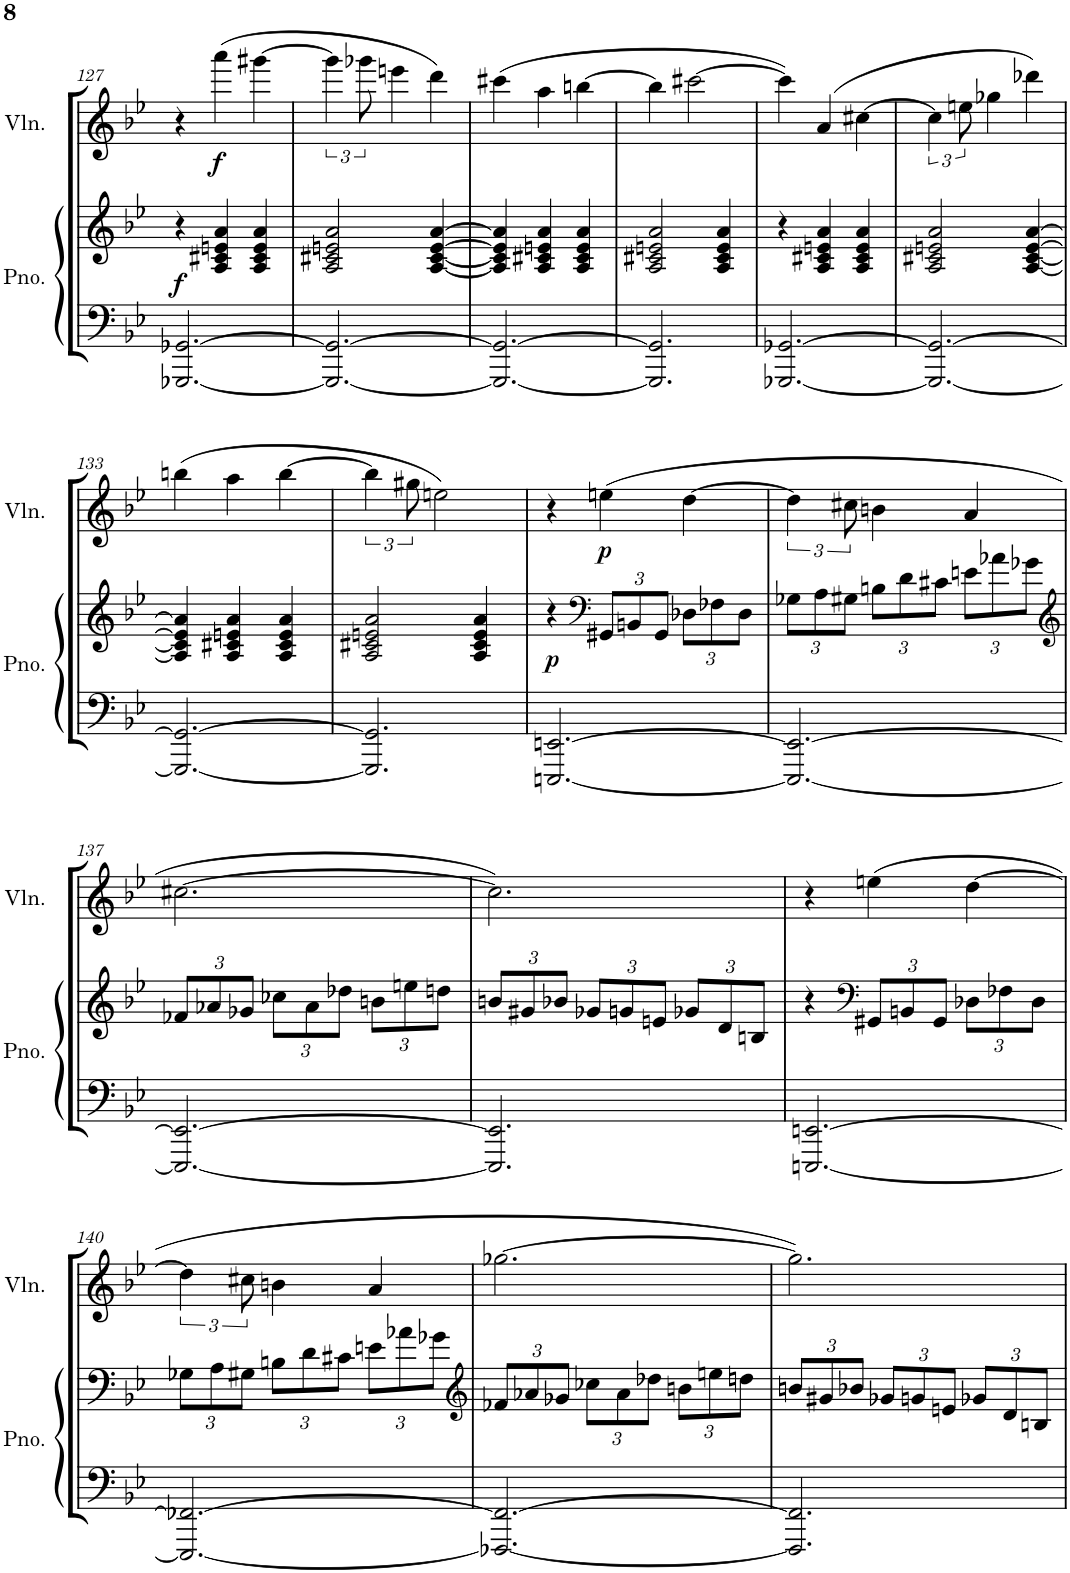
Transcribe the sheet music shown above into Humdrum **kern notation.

**kern	**kern	**dynam	**kern	**dynam
*part2	*part2	*part2	*part1	*part1
*staff3	*staff2	*staff2/3	*staff1	*staff1
*I"Piano	*	*	*I"Violin	*
*I'Pno.	*	*	*I'Vln.	*
!!LO:PB:g=z
*clefF4	*clefG2	*	*clefG2	*
*k[b-e-]	*k[b-e-]	*	*k[b-e-]	*
*M3/4	*M3/4	*	*M3/4	*
=127	=127	=127	=127	=127
!	!	!LO:DY:a=2	!	!
[2.GGG-X/ [2.GG-X/	4r	f	4r	.
!	!	!	!	!LO:DY:b
.	4A/ 4c#X/ 4en/ 4a/	.	(4aaa\	f
.	4A/ 4c#/ 4e/ 4a/	.	[4ggg#X\	.
=128	=128	=128	=128	=128
2.GGG-/_ 2.GG-/_	2A/ 2c#X/ 2en/ 2a/	.	6ggg#\]	.
.	.	.	12ggg-X\	.
.	.	.	4eeen\	.
.	[4A/ [4c#/ [4e/ [4a/	.	4ddd\)	.
=129	=129	=129	=129	=129
2.GGG-/_ 2.GG-/_	4A/] 4c#/] 4e/] 4a/]	.	(4ccc#X\	.
.	4A/ 4c#X/ 4en/ 4a/	.	4aa\	.
.	4A/ 4c#/ 4e/ 4a/	.	[4bbn\	.
=130	=130	=130	=130	=130
2.GGG-/] 2.GG-/]	2A/ 2c#X/ 2en/ 2a/	.	4bb\]	.
.	.	.	[2ccc#X\	.
.	4A/ 4c#/ 4e/ 4a/	.	.	.
=131	=131	=131	=131	=131
[2.GGG-X/ [2.GG-X/	4r	.	4ccc#\])	.
.	4A/ 4c#X/ 4en/ 4a/	.	(4a/	.
.	4A/ 4c#/ 4e/ 4a/	.	[4cc#X\	.
=132	=132	=132	=132	=132
2.GGG-/_ 2.GG-/_	2A/ 2c#X/ 2en/ 2a/	.	6cc#\]	.
.	.	.	12een\	.
.	.	.	4gg-X\	.
.	[4A/ [4c#/ [4e/ [4a/	.	4ddd-X\)	.
!!LO:LB:g=z
=133	=133	=133	=133	=133
2.GGG-/_ 2.GG-/_	4A/] 4c#/] 4e/] 4a/]	.	(4bbn\	.
.	4A/ 4c#X/ 4en/ 4a/	.	4aa\	.
.	4A/ 4c#/ 4e/ 4a/	.	[4bb\	.
=134	=134	=134	=134	=134
2.GGG-/] 2.GG-/]	2A/ 2c#X/ 2en/ 2a/	.	6bb\]	.
.	.	.	12gg#X\	.
.	.	.	2een\)	.
.	4A/ 4c#/ 4e/ 4a/	.	.	.
=135	=135	=135	=135	=135
!	!	!LO:DY:a=2	!	!
[2.EEEn/ [2.EEn/	4r	p	4r	.
*	*clefF4	*	*	*
*	*Xbrackettup	*	*	*
!	!	!	!	!LO:DY:b
.	12GG#X/L	.	(4een\	p
.	12BBn/	.	.	.
.	12GG#/J	.	.	.
.	12D-X\L	.	[4dd\	.
.	12F-X\	.	.	.
.	12D-\J	.	.	.
=136	=136	=136	=136	=136
2.EEE/_ 2.EE/_	12G-X\L	.	6dd\]	.
.	12A\	.	.	.
.	12G#X\J	.	12cc#X\	.
.	12Bn\L	.	4bn\	.
.	12d\	.	.	.
.	12c#X\J	.	.	.
.	12en\L	.	4a/	.
.	12a-X\	.	.	.
.	12g-X\J	.	.	.
!!LO:LB:g=z
=137	=137	=137	=137	=137
*	*clefG2	*	*	*
2.EEE/_ 2.EE/_	12f-X/L	.	[2.cc#X\	.
.	12a-X/	.	.	.
.	12g-X/J	.	.	.
.	12cc-X\L	.	.	.
.	12a-\	.	.	.
.	12dd-X\J	.	.	.
.	12bn\L	.	.	.
.	12een\	.	.	.
.	12ddn\J	.	.	.
=138	=138	=138	=138	=138
2.EEE/] 2.EE/]	12bn/L	.	2.cc#\])	.
.	12g#X/	.	.	.
.	12b-X/J	.	.	.
.	12g-X/L	.	.	.
.	12gn/	.	.	.
.	12en/J	.	.	.
.	12g-X/L	.	.	.
.	12d/	.	.	.
.	12Bn/J	.	.	.
=139	=139	=139	=139	=139
[2.EEEn/ [2.EEn/	4r	.	4r	.
*	*clefF4	*	*	*
.	12GG#X/L	.	(4een\	.
.	12BBn/	.	.	.
.	12GG#/J	.	.	.
.	12D-X\L	.	[4dd\	.
.	12F-X\	.	.	.
.	12D-\J	.	.	.
!!LO:LB:g=z
=140	=140	=140	=140	=140
2.EEE/_ 2.FF-X/_	12G-X\L	.	6dd\]	.
.	12A\	.	.	.
.	12G#X\J	.	12cc#X\	.
.	12Bn\L	.	4bn\	.
.	12d\	.	.	.
.	12c#X\J	.	.	.
.	12en\L	.	4a/	.
.	12a-X\	.	.	.
.	12g-X\J	.	.	.
=141	=141	=141	=141	=141
*	*clefG2	*	*	*
2.FFF-X/_ 2.FF-/_	12f-X/L	.	[2.gg-X\	.
.	12a-X/	.	.	.
.	12g-X/J	.	.	.
.	12cc-X\L	.	.	.
.	12a-\	.	.	.
.	12dd-X\J	.	.	.
.	12bn\L	.	.	.
.	12een\	.	.	.
.	12ddn\J	.	.	.
=142	=142	=142	=142	=142
2.FFF-/] 2.FF-/]	12bn/L	.	2.gg-\])	.
.	12g#X/	.	.	.
.	12b-X/J	.	.	.
.	12g-X/L	.	.	.
.	12gn/	.	.	.
.	12en/J	.	.	.
.	12g-X/L	.	.	.
.	12d/	.	.	.
.	12Bn/J	.	.	.
=	=	=	=	=
*-	*-	*-	*-	*-
